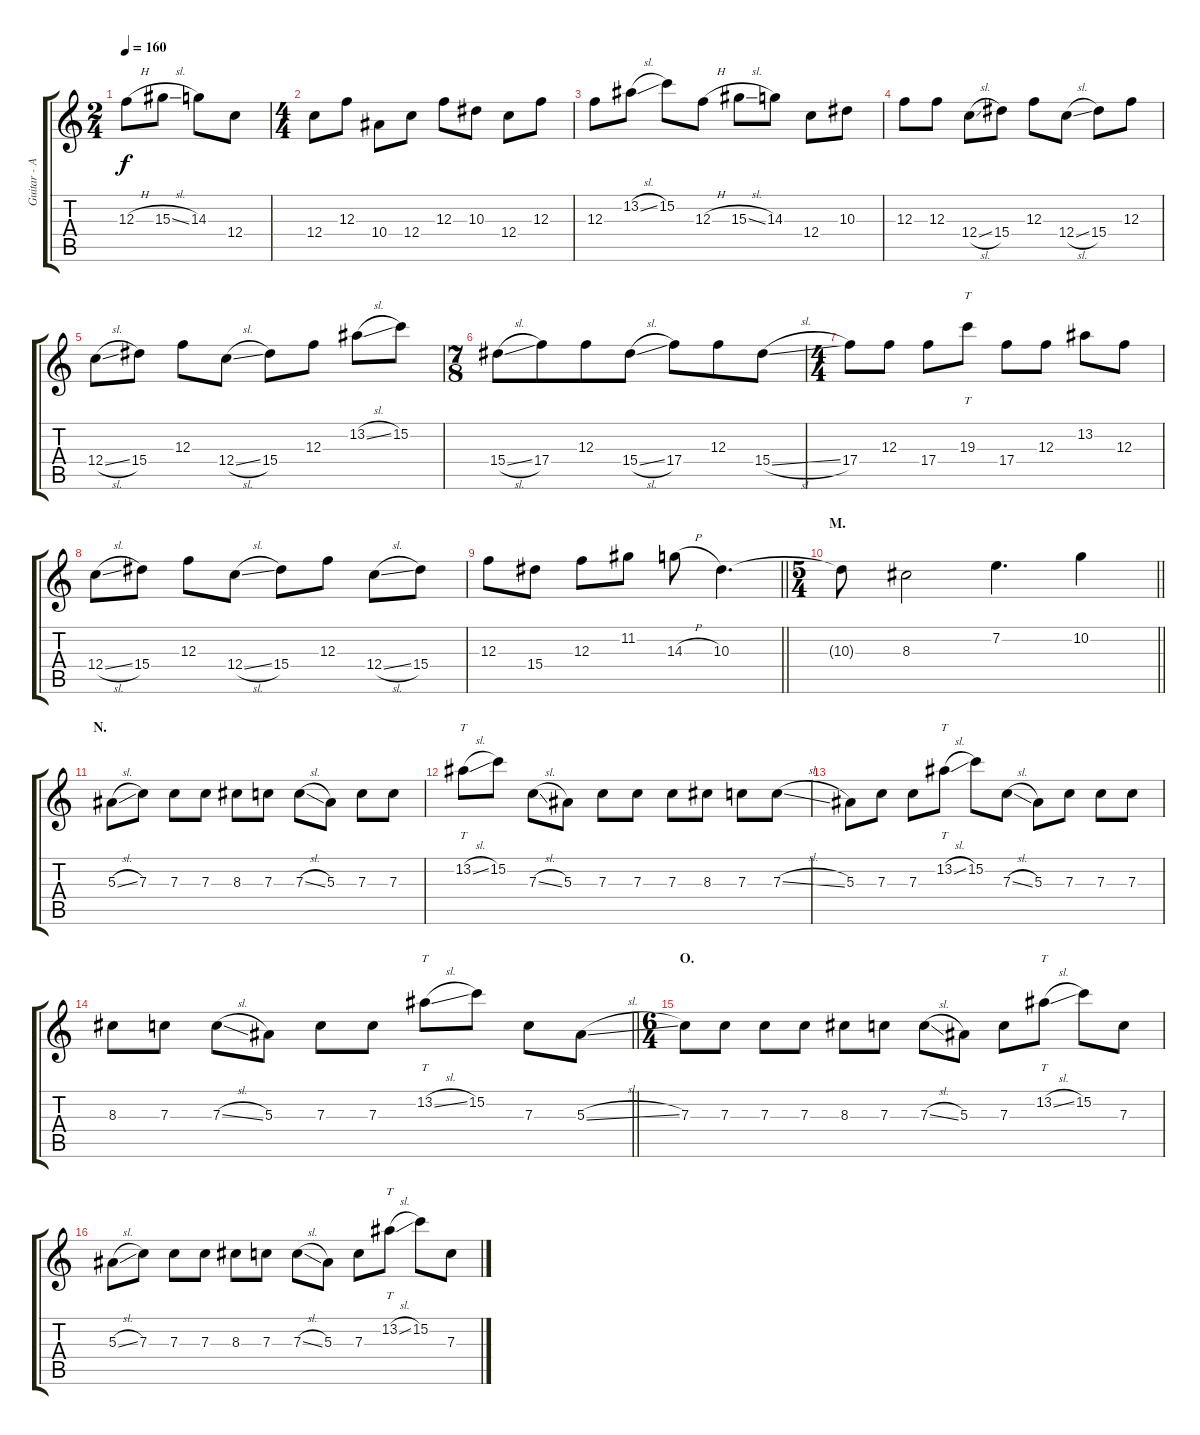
\track ("Guitar - Aux. Gtr. - Right" "Guitar - A") {instrument distortionguitar}
\staff {score tabs}
\tuning (D4 A3 F3 C3 G2 C2) {hide}
\ts (2 4)
\tempo 160
\clef g2
\ks c
12.3{h}.8{dy f} 15.3{sl}.8 14.3.8 12.4.8 |
\ts (4 4)
12.4.8 12.3.8 10.4.8 12.4.8 12.3.8 10.3.8 12.4.8 12.3.8 |
12.3.8 13.2{sl}.8 15.2.8 12.3{h}.8 15.3{sl}.8 14.3.8 12.4.8 10.3.8 |
12.3.8 12.3.8 12.4{sl}.8 15.4.8 12.3.8 12.4{sl}.8 15.4.8 12.3.8 |
12.4{sl}.8 15.4.8 12.3.8 12.4{sl}.8 15.4.8 12.3.8 13.2{sl}.8 15.2.8 |
\ts (7 8)
15.4{sl}.8 17.4.8 12.3.8 15.4{sl}.8 17.4.8 12.3.8 15.4{sl}.8 |
\ts (4 4)
17.4.8 12.3.8 17.4.8 19.3.8{tt} 17.4.8 12.3.8 13.2.8 12.3.8 |
12.4{sl}.8 15.4.8 12.3.8 12.4{sl}.8 15.4.8 12.3.8 12.4{sl}.8 15.4.8 |
\barLineRight lightlight
12.3.8 15.4.8 12.3.8 11.2.8 14.3{h}.8 10.3.4{d} |
\ts (5 4)
\section ("" "M.")
\barLineRight lightlight
10.3{t}.8 8.3.2 7.2.4{d} 10.2.4 |
\section ("" "N.")
5.3{sl}.8 7.3.8 7.3.8 7.3.8 8.3.8 7.3.8 7.3{sl}.8 5.3.8 7.3.8 7.3.8 |
13.2{sl}.8{tt} 15.2.8 7.3{sl}.8 5.3.8 7.3.8 7.3.8 7.3.8 8.3.8 7.3.8 7.3{sl}.8 |
5.3.8 7.3.8 7.3.8 13.2{sl}.8{tt} 15.2.8 7.3{sl}.8 5.3.8 7.3.8 7.3.8 7.3.8 |
\barLineRight lightlight
8.3.8 7.3.8 7.3{sl}.8 5.3.8 7.3.8 7.3.8 13.2{sl}.8{tt} 15.2.8 7.3.8 5.3{sl}.8 |
\ts (6 4)
\section ("" "O.")
7.3.8{volume 8} 7.3.8 7.3.8 7.3.8 8.3.8 7.3.8 7.3{sl}.8 5.3.8 7.3.8 13.2{sl}.8{tt} 15.2.8 7.3.8 |
5.3{sl}.8 7.3.8 7.3.8 7.3.8 8.3.8 7.3.8 7.3{sl}.8 5.3.8 7.3.8 13.2{sl}.8{tt} 15.2.8 7.3.8
